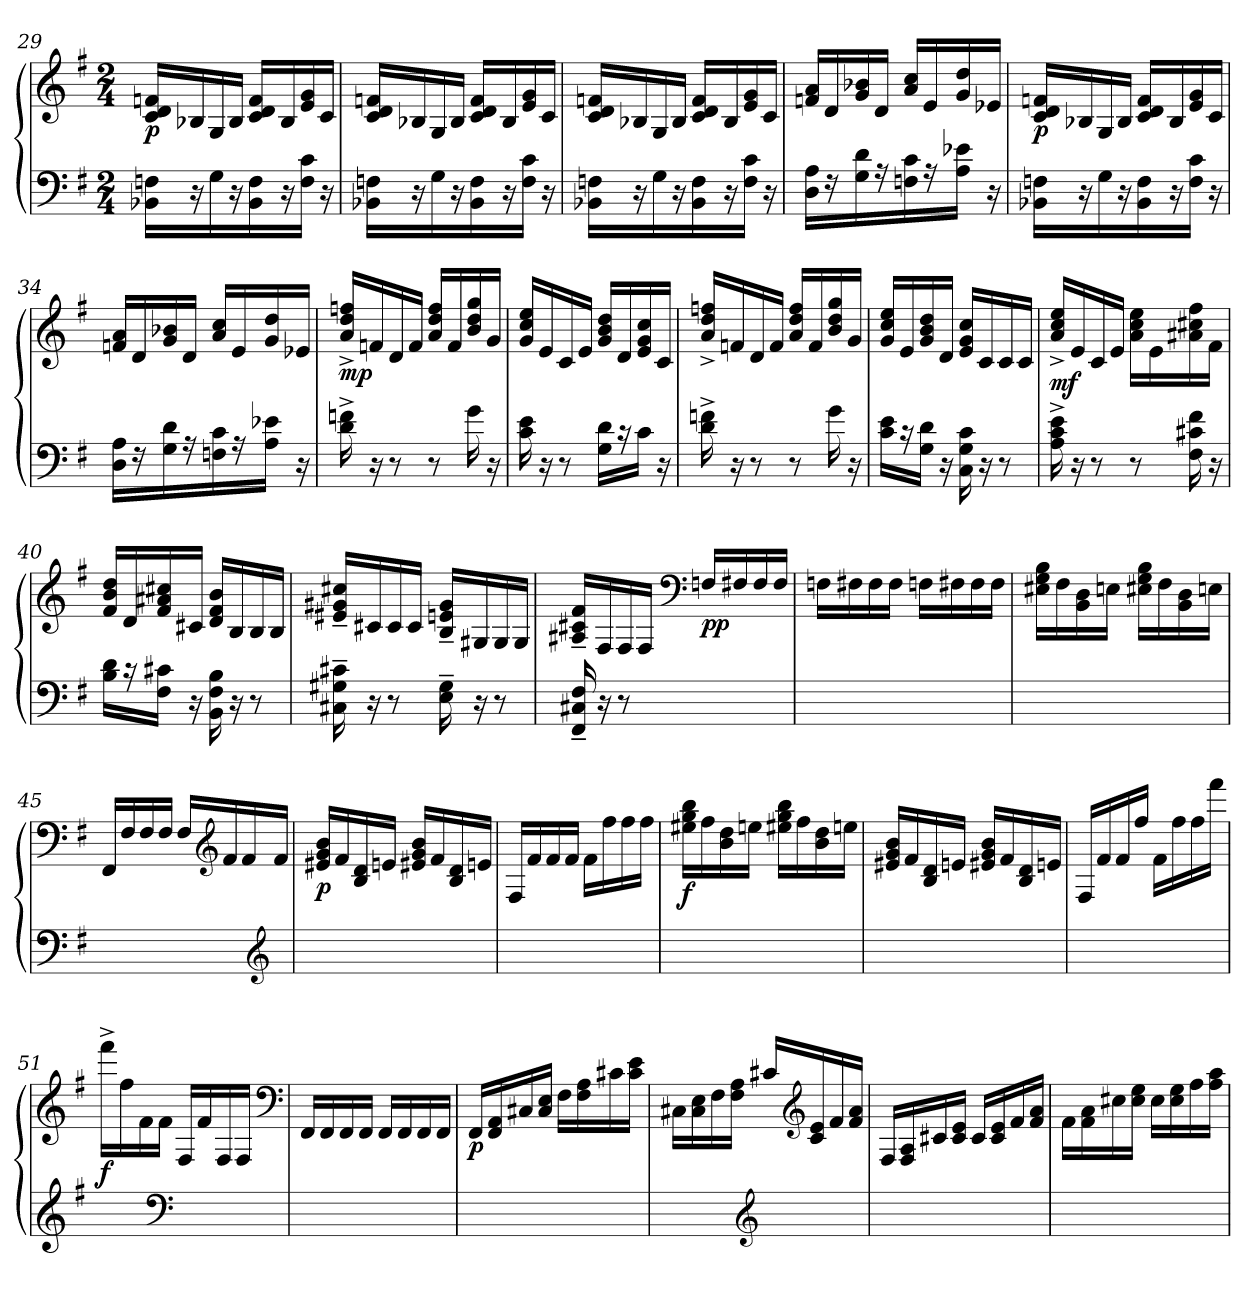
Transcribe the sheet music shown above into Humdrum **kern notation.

**kern	**kern	**dynam
*part1	*part1	*part1
*staff2	*staff1	*staff1/2
!!LO:LB:g=z
*clefF4	*clefG2	*
*k[f#]	*k[f#]	*
*e:	*e:	*
*M2/4	*M2/4	*
=29	=29	=29
!	!	!LO:DY:b
16BB-\ 16Fn\LL	16c/ 16d/ 16fn/LL	p
16r	16B-/	.
16G\	16G	.
16r	16B-/JJ	.
16BB-\ 16F\	16c/ 16d/ 16f/LL	.
16r	16B-/	.
16F\ 16c\JJ	16e/ 16g/	.
16r	16c/JJ	.
=30	=30	=30
16BB-\ 16Fn\LL	16c/ 16d/ 16fn/LL	.
16r	16B-/	.
16G\	16G	.
16r	16B-/JJ	.
16BB-\ 16F\	16c/ 16d/ 16f/LL	.
16r	16B-/	.
16F\ 16c\JJ	16e/ 16g/	.
16r	16c/JJ	.
=31	=31	=31
16BB-\ 16Fn\LL	16c/ 16d/ 16fn/LL	.
16r	16B-/	.
16G\	16G	.
16r	16B-/JJ	.
16BB-\ 16F\	16c/ 16d/ 16f/LL	.
16r	16B-/	.
16F\ 16c\JJ	16e/ 16g/	.
16r	16c/JJ	.
=32	=32	=32
16D\ 16A\LL	16fn/ 16a/LL	.
16r	16d/	.
16G\ 16d\	16g/ 16b-/	.
16r	16d/JJ	.
16Fn\ 16c\	16a/ 16cc/LL	.
16r	16e/	.
16A\ 16e-\JJ	16g/ 16dd/	.
16r	16e-/JJ	.
!!LO:LB:g=z
=33	=33	=33
!	!	!LO:DY:b
16BB-\ 16Fn\LL	16c/ 16d/ 16fn/LL	p
16r	16B-/	.
16G\	16G	.
16r	16B-/JJ	.
16BB-\ 16F\	16c/ 16d/ 16f/LL	.
16r	16B-/	.
16F\ 16c\JJ	16e/ 16g/	.
16r	16c/JJ	.
=34	=34	=34
16D\ 16A\LL	16fn/ 16a/LL	.
16r	16d/	.
16G\ 16d\	16g/ 16b-/	.
16r	16d/JJ	.
16Fn\ 16c\	16a/ 16cc/LL	.
16r	16e/	.
16A\ 16e-\JJ	16g/ 16dd/	.
16r	16e-/JJ	.
=35	=35	=35
!	!	!LO:DY:b
16d^>\ 16fn^>\	16a^>/ 16dd^>/ 16ffn^>/LL	mp
16r	16fn/	.
8r	16d/	.
.	16f/JJ	.
8r	16a/ 16dd/ 16ff/LL	.
.	16f/	.
16g\	16b/ 16dd/ 16gg/	.
16r	16g/JJ	.
=36	=36	=36
16c\ 16e\	16g/ 16cc/ 16ee/LL	.
16r	16e/	.
8r	16c/	.
.	16e/JJ	.
16G\ 16d\LL	16g/ 16b/ 16dd/LL	.
16r	16d/	.
16c\JJ	16e/ 16g/ 16cc/	.
16r	16c/JJ	.
!!LO:LB:g=z
=37	=37	=37
16d^>\ 16fn^>\	16a^>/ 16dd^>/ 16ffn^>/LL	.
16r	16fn/	.
8r	16d/	.
.	16f/JJ	.
8r	16a/ 16dd/ 16ff/LL	.
.	16f/	.
16g\	16b/ 16dd/ 16gg/	.
16r	16g/JJ	.
=38	=38	=38
16c\ 16e\LL	16g/ 16cc/ 16ee/LL	.
16r	16e/	.
16G\ 16d\JJ	16g/ 16b/ 16dd/	.
16r	16d/JJ	.
16C\ 16G\ 16c\	16e/ 16g/ 16cc/LL	.
16r	16c/	.
8r	16c/	.
.	16c/JJ	.
=39	=39	=39
!	!	!LO:DY:b
16A^>\ 16c^>\ 16e^>\	16a^>/ 16cc^>/ 16ee^>/LL	mf
16r	16e/	.
8r	16c/	.
.	16e/JJ	.
8r	16a\ 16cc\ 16ee\LL	.
.	16e\	.
16F#\ 16c#\ 16f#\	16a#\ 16cc#\ 16ff#\	.
16r	16f#\JJ	.
=40	=40	=40
16B\ 16d\LL	16f#/ 16b/ 16dd/LL	.
16r	16d/	.
16F#\ 16c#\JJ	16f#/ 16a#/ 16cc#/	.
16r	16c#/JJ	.
16BB\ 16F#\ 16B\	16d/ 16f#/ 16b/LL	.
16r	16B/	.
8r	16B/	.
.	16B/JJ	.
!!LO:LB:g=z
=41	=41	=41
16C#~>\ 16G#~>\ 16c#~>\	16e#~</ 16g#~</ 16cc#~</LL	.
16r	16c#/	.
8r	16c#/	.
.	16c#/JJ	.
16E~>\ 16G#~>\	16B~</ 16en~</ 16g#~</LL	.
16r	16G#/	.
8r	16G#/	.
.	16G#/JJ	.
=42	=42	=42
16FF#~</ 16C#~</ 16F#~</	16A#~</ 16c#~</ 16f#~</LL	.
16r	16F#/	.
8r	16F#/	.
.	16F#/JJ	.
*	*clefF4	*
!	!	!LO:DY:b
4ryy	16FLL	pp
.	16F#/	.
.	16F#/	.
.	16F#/JJ	.
=43	=43	=43
2ryy	16FLL	.
.	16F#\	.
.	16F#\	.
.	16F#\JJ	.
.	16FLL	.
.	16F#\	.
.	16F#\	.
.	16F#\JJ	.
=44	=44	=44
2ryy	16E#\ 16G\ 16B\LL	.
.	16F#\	.
.	16BB/ 16D/	.
.	16En\JJ	.
.	16E#\ 16G\ 16B\LL	.
.	16F#\	.
.	16BB/ 16D/	.
.	16E\JJ	.
!!LO:PB:g=z
=45	=45	=45
4ryy	16FF#/LL	.
.	16F#/	.
.	16F#/	.
.	16F#/JJ	.
8ryy	16F#/LL	.
*	*clefG2	*
.	16f#/	.
16ryy	16f#/	.
*clefG2	*	*
16ryy	16f#/JJ	.
=46	=46	=46
!	!	!LO:DY:b
2ryy	16e#/ 16g/ 16b/LL	p
.	16f#/	.
.	16B/ 16d/	.
.	16en/JJ	.
.	16e#/ 16g/ 16b/LL	.
.	16f#/	.
.	16B/ 16d/	.
.	16e/JJ	.
=47	=47	=47
2ryy	16F#/LL	.
.	16f#/	.
.	16f#/	.
.	16f#/JJ	.
.	16f#\LL	.
.	16ff#\	.
.	16ff#\	.
.	16ff#\JJ	.
=48	=48	=48
!	!	!LO:DY:b
2ryy	16ee#\ 16gg\ 16bb\LL	f
.	16ff#\	.
.	16b\ 16dd\	.
.	16een\JJ	.
.	16ee#\ 16gg\ 16bb\LL	.
.	16ff#\	.
.	16b\ 16dd\	.
.	16ee\JJ	.
!!LO:LB:g=z
=49	=49	=49
2ryy	16e#/ 16g/ 16b/LL	.
.	16f#/	.
.	16B/ 16d/	.
.	16en/JJ	.
.	16e#/ 16g/ 16b/LL	.
.	16f#/	.
.	16B/ 16d/	.
.	16e/JJ	.
=50	=50	=50
2ryy	16F#/LL	.
.	16f#/	.
.	16f#/	.
.	16ff#/JJ	.
.	16f#\LL	.
.	16ff#\	.
.	16ff#\	.
.	16fff#\JJ	.
=51	=51	=51
!	!	!LO:DY:b
4ryy	16fff#^>\LL	f
.	16ff#\	.
.	16f#\	.
.	16f#\JJ	.
*clefF4	*	*
4ryy	16F#/LL	.
.	16f#/	.
.	16F#/	.
.	16F#/JJ	.
*	*clefF4	*
=52	=52	=52
2ryy	16FF#/LL	.
.	16FF#/	.
.	16FF#/	.
.	16FF#/JJ	.
.	16FF#/LL	.
.	16FF#/	.
.	16FF#/	.
.	16FF#/JJ	.
!!LO:LB:g=z
=53	=53	=53
!	!	!LO:DY:b
2ryy	16FF#/LL	p
.	16FF#/ 16AA/	.
.	16C#/	.
.	16C#/ 16E/JJ	.
.	16F#\LL	.
.	16F#\ 16A\	.
.	16c#\	.
.	16c#\ 16e\JJ	.
=54	=54	=54
4ryy	16C#\LL	.
.	16C#\ 16E\	.
.	16F#\	.
.	16F#\ 16A\JJ	.
*clefG2	*	*
4ryy	16c#\LL	.
*	*clefG2	*
.	16c#\ 16e\	.
.	16f#/	.
.	16f#/ 16a/JJ	.
=55	=55	=55
2ryy	16F#/LL	.
.	16F#/ 16A/	.
.	16c#/	.
.	16c#/ 16e/JJ	.
.	16c#/LL	.
.	16c#/ 16e/	.
.	16f#/	.
.	16f#/ 16a/JJ	.
=56	=56	=56
2ryy	16f#\LL	.
.	16f#\ 16a\	.
.	16cc#\	.
.	16cc#\ 16ee\JJ	.
.	16cc#\LL	.
.	16cc#\ 16ee\	.
.	16ff#\	.
.	16ff#\ 16aa\JJ	.
=	=	=
*-	*-	*-
